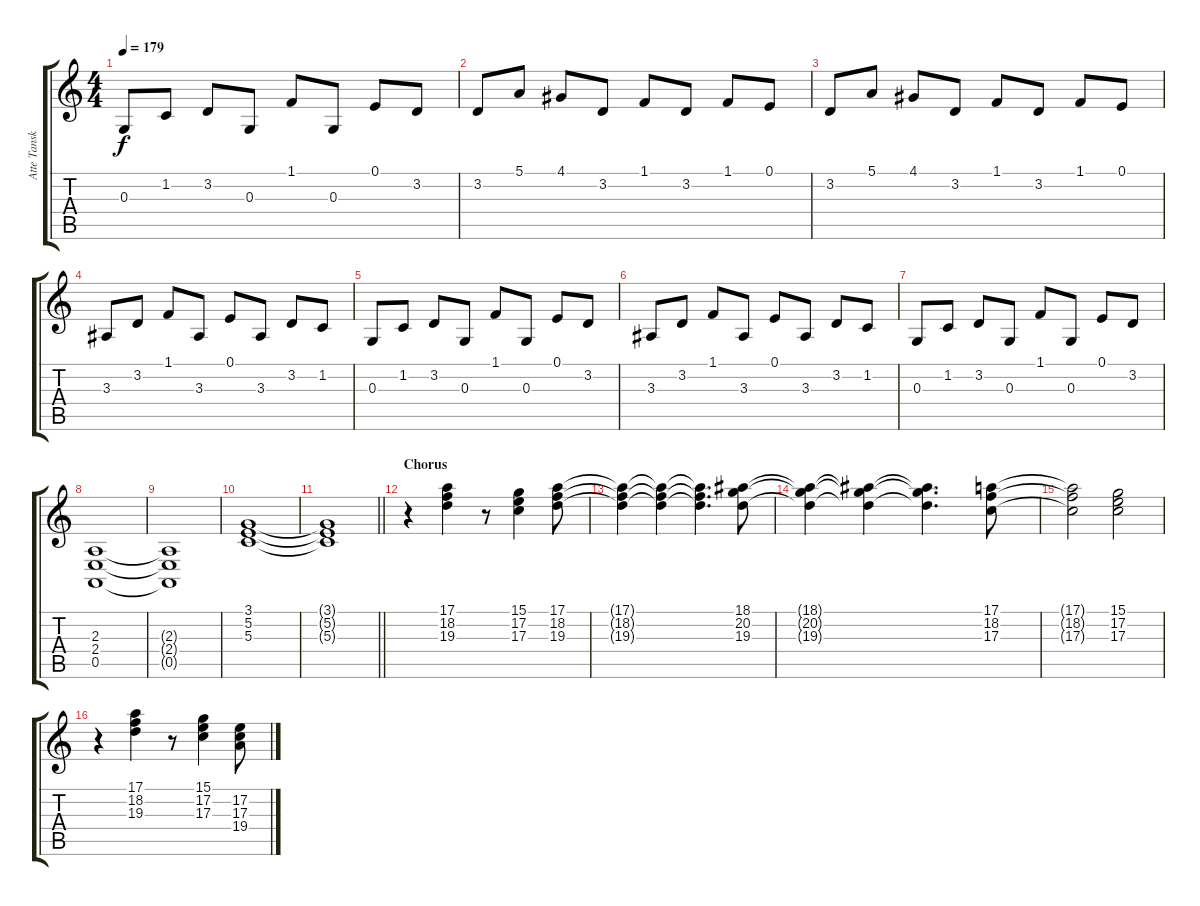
\track ("Atte Tanskanen (Keys)" "Atte Tansk") {instrument stringensemble1}
\staff {score tabs}
\tuning (E4 B3 G3 D3 A2 E2) {hide}
\ts (4 4)
\tempo 179
\clef g2
\ks c
0.3.8{dy f} 1.2.8 3.2.8 0.3.8 1.1.8 0.3.8 0.1.8 3.2.8 |
3.2.8 5.1.8 4.1.8 3.2.8 1.1.8 3.2.8 1.1.8 0.1.8 |
3.2.8 5.1.8 4.1.8 3.2.8 1.1.8 3.2.8 1.1.8 0.1.8 |
3.3.8 3.2.8 1.1.8 3.3.8 0.1.8 3.3.8 3.2.8 1.2.8 |
0.3.8 1.2.8 3.2.8 0.3.8 1.1.8 0.3.8 0.1.8 3.2.8 |
3.3.8 3.2.8 1.1.8 3.3.8 0.1.8 3.3.8 3.2.8 1.2.8 |
0.3.8 1.2.8 3.2.8 0.3.8 1.1.8 0.3.8 0.1.8 3.2.8 |
(2.3 2.4 0.5).1{instrument stringensemble1} |
(2.3{t} 2.4{t} 0.5{t}).1 |
(3.1 5.2 5.3).1 |
\barLineRight lightlight
(3.1{t} 5.2{t} 5.3{t}).1 |
\section ("" "Chorus")
r.4 (17.1 18.2 19.3).4 r.8 (15.1 17.2 17.3).4 (17.1 18.2 19.3).8 |
(17.1{t} 18.2{t} 19.3{t}).4 (17.1{t} 18.2{t} 19.3{t}).4 (17.1{t} 18.2{t} 19.3{t}).4{d} (18.1 20.2 19.3).8 |
(18.1{t} 20.2{t} 19.3{t}).4 (18.1{t} 20.2{t} 19.3{t}).4 (18.1{t} 20.2{t} 19.3{t}).4{d} (17.1 18.2 17.3).8 |
(17.1{t} 18.2{t} 17.3{t}).2 (15.1 17.2 17.3).2 |
r.4 (17.1 18.2 19.3).4 r.8 (15.1 17.2 17.3).4 (17.2 17.3 19.4).8
